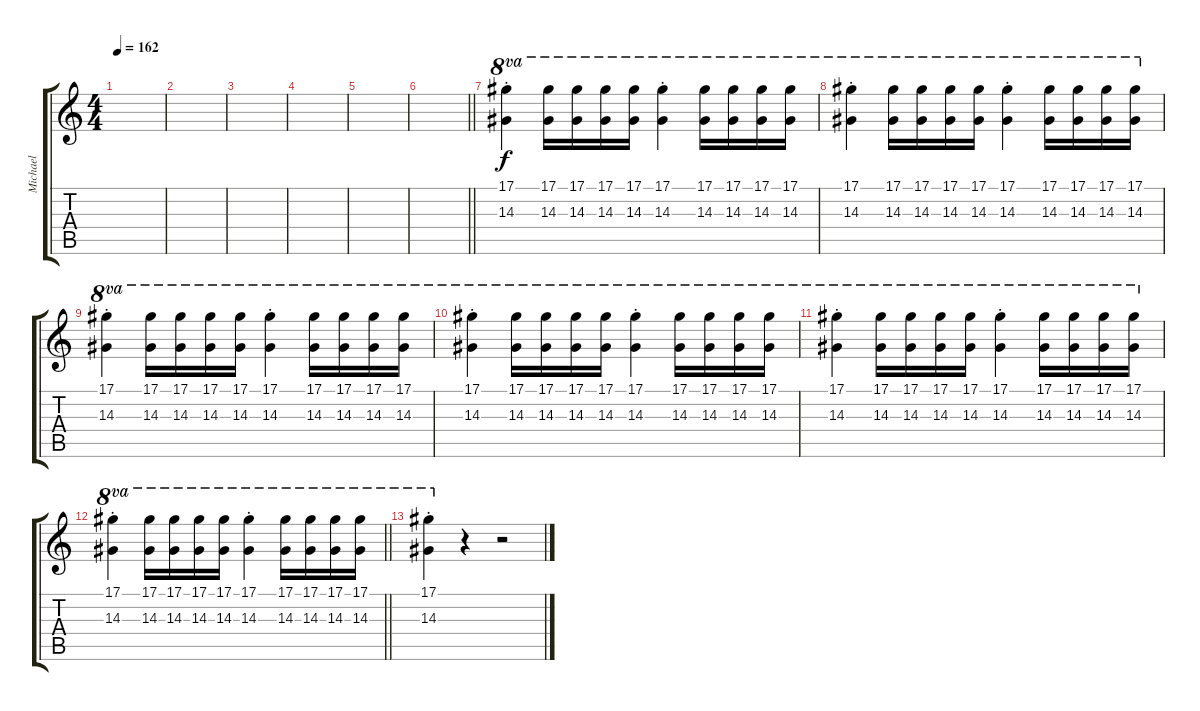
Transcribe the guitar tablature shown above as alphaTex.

\track ("Michael" "Michael") {instrument distortionguitar}
\staff {score tabs}
\tuning (Eb4 Bb3 Gb3 Db3 Ab2 Eb2) {hide}
\ts (4 4)
\tempo 162
\clef g2
\ks aminor
|
|
|
|
|
\barLineRight lightlight
|
(17.1{st} 14.3{st}).4{ot 8va} (17.1 14.3).16{ot 8va} (17.1 14.3).16{ot 8va} (17.1 14.3).16{ot 8va} (17.1 14.3).16{ot 8va} (17.1{st} 14.3{st}).4{ot 8va} (17.1 14.3).16{ot 8va} (17.1 14.3).16{ot 8va} (17.1 14.3).16{ot 8va} (17.1 14.3).16{ot 8va} |
(17.1{st} 14.3{st}).4{ot 8va} (17.1 14.3).16{ot 8va} (17.1 14.3).16{ot 8va} (17.1 14.3).16{ot 8va} (17.1 14.3).16{ot 8va} (17.1{st} 14.3{st}).4{ot 8va} (17.1 14.3).16{ot 8va} (17.1 14.3).16{ot 8va} (17.1 14.3).16{ot 8va} (17.1 14.3).16{ot 8va} |
(17.1{st} 14.3{st}).4{ot 8va} (17.1 14.3).16{ot 8va} (17.1 14.3).16{ot 8va} (17.1 14.3).16{ot 8va} (17.1 14.3).16{ot 8va} (17.1{st} 14.3{st}).4{ot 8va} (17.1 14.3).16{ot 8va} (17.1 14.3).16{ot 8va} (17.1 14.3).16{ot 8va} (17.1 14.3).16{ot 8va} |
(17.1{st} 14.3{st}).4{ot 8va} (17.1 14.3).16{ot 8va} (17.1 14.3).16{ot 8va} (17.1 14.3).16{ot 8va} (17.1 14.3).16{ot 8va} (17.1{st} 14.3{st}).4{ot 8va} (17.1 14.3).16{ot 8va} (17.1 14.3).16{ot 8va} (17.1 14.3).16{ot 8va} (17.1 14.3).16{ot 8va} |
(17.1{st} 14.3{st}).4{ot 8va} (17.1 14.3).16{ot 8va} (17.1 14.3).16{ot 8va} (17.1 14.3).16{ot 8va} (17.1 14.3).16{ot 8va} (17.1{st} 14.3{st}).4{ot 8va} (17.1 14.3).16{ot 8va} (17.1 14.3).16{ot 8va} (17.1 14.3).16{ot 8va} (17.1 14.3).16{ot 8va} |
\barLineRight lightlight
(17.1{st} 14.3{st}).4{ot 8va} (17.1 14.3).16{ot 8va} (17.1 14.3).16{ot 8va} (17.1 14.3).16{ot 8va} (17.1 14.3).16{ot 8va} (17.1{st} 14.3{st}).4{ot 8va} (17.1 14.3).16{ot 8va} (17.1 14.3).16{ot 8va} (17.1 14.3).16{ot 8va} (17.1 14.3).16{ot 8va} |
(17.1{st} 14.3{st}).4{ot 8va} r.4 r.2
